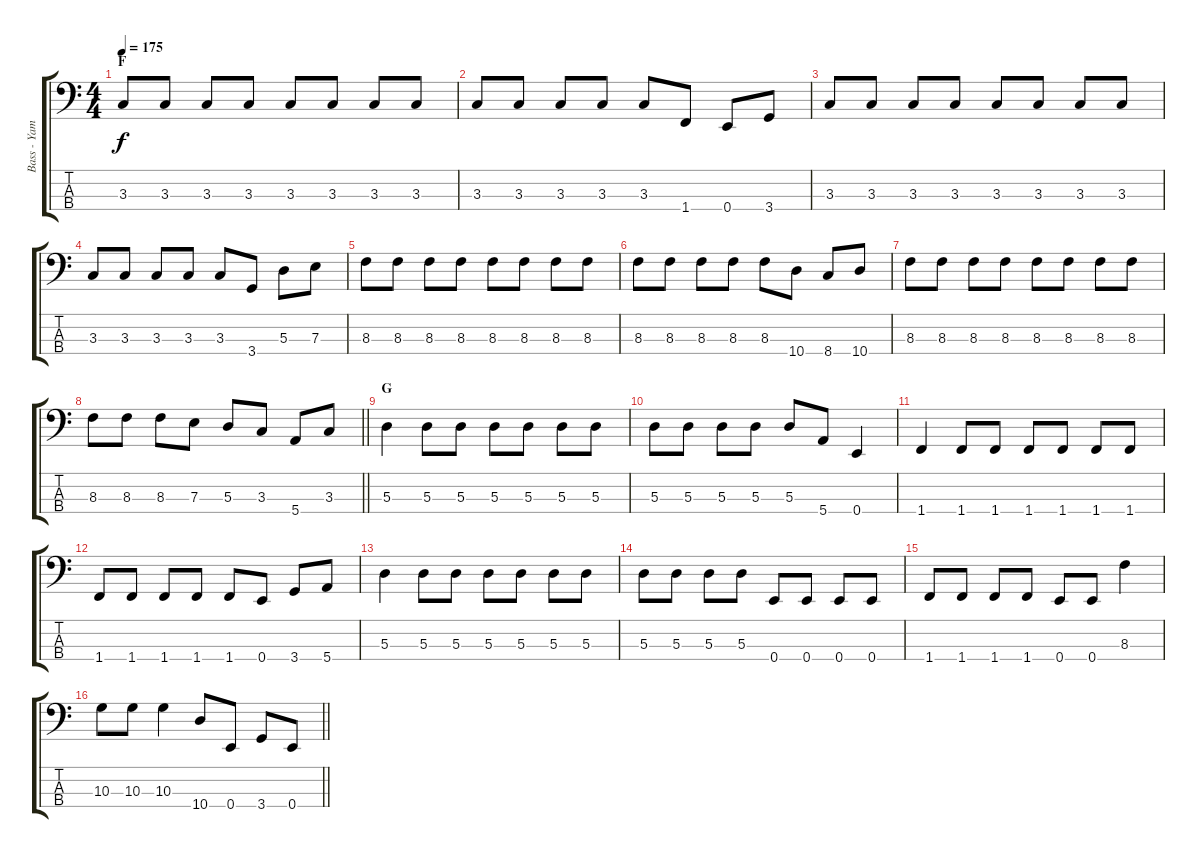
\track ("Bass - Yamada" "Bass - Yam") {instrument electricbasspick}
\staff {score tabs}
\tuning (G2 D2 A1 E1) {hide}
\ts (4 4)
\section ("" "F")
\tempo 175
\clef f4
\ks c
3.3.8{dy f} 3.3.8 3.3.8 3.3.8 3.3.8 3.3.8 3.3.8 3.3.8 |
3.3.8 3.3.8 3.3.8 3.3.8 3.3.8 1.4.8 0.4.8 3.4.8 |
3.3.8 3.3.8 3.3.8 3.3.8 3.3.8 3.3.8 3.3.8 3.3.8 |
3.3.8 3.3.8 3.3.8 3.3.8 3.3.8 3.4.8 5.3.8 7.3.8 |
8.3.8 8.3.8 8.3.8 8.3.8 8.3.8 8.3.8 8.3.8 8.3.8 |
8.3.8 8.3.8 8.3.8 8.3.8 8.3.8 10.4.8 8.4.8 10.4.8 |
8.3.8 8.3.8 8.3.8 8.3.8 8.3.8 8.3.8 8.3.8 8.3.8 |
\barLineRight lightlight
8.3.8 8.3.8 8.3.8 7.3.8 5.3.8 3.3.8 5.4.8 3.3.8 |
\section ("" "G")
5.3.4 5.3.8 5.3.8 5.3.8 5.3.8 5.3.8 5.3.8 |
5.3.8 5.3.8 5.3.8 5.3.8 5.3.8 5.4.8 0.4.4 |
1.4.4 1.4.8 1.4.8 1.4.8 1.4.8 1.4.8 1.4.8 |
1.4.8 1.4.8 1.4.8 1.4.8 1.4.8 0.4.8 3.4.8 5.4.8 |
5.3.4 5.3.8 5.3.8 5.3.8 5.3.8 5.3.8 5.3.8 |
5.3.8 5.3.8 5.3.8 5.3.8 0.4.8 0.4.8 0.4.8 0.4.8 |
1.4.8 1.4.8 1.4.8 1.4.8 0.4.8 0.4.8 8.3.4 |
\barLineRight lightlight
10.3.8 10.3.8 10.3.4 10.4.8 0.4.8 3.4.8 0.4.8
